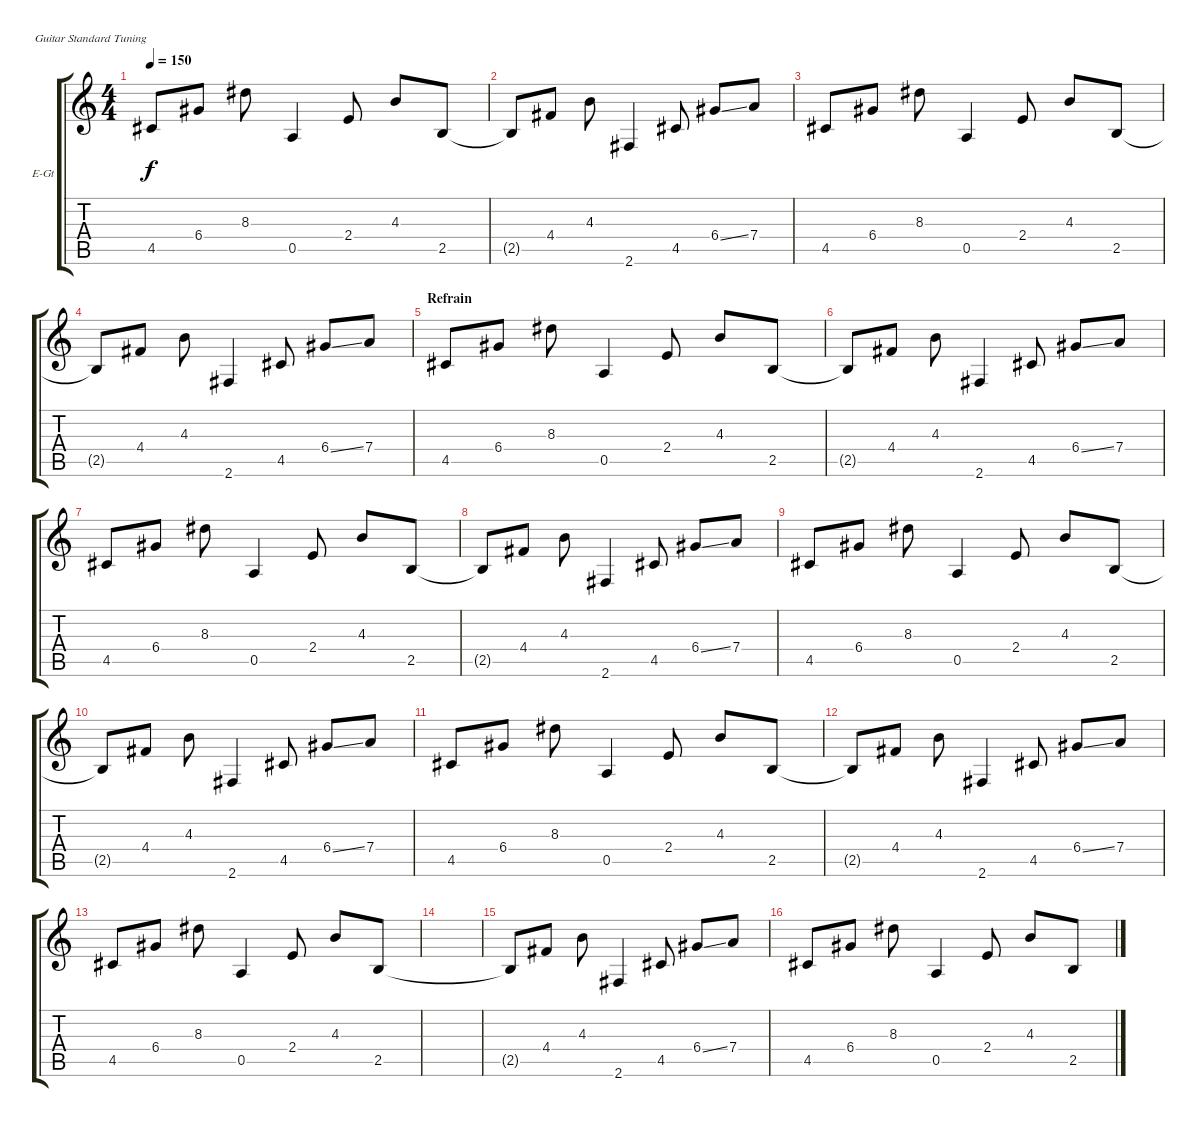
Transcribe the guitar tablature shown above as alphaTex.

\bracketExtendMode groupsimilarinstruments
\firstSystemTrackNameOrientation horizontal
\otherSystemsTrackNameOrientation horizontal
\track ("Guitare 1" "E-Gt") {instrument electricguitarclean}
\staff {score tabs}
\tuning (E4 B3 G3 D3 A2 E2)
\ts (4 4)
\tempo 150
\clef g2
\ks c
4.5.8{dy f} 6.4.8 8.3.8 0.5.4 2.4.8 4.3.8 2.5.8 |
2.5{t}.8 4.4.8 4.3.8 2.6.4 4.5.8 6.4{ss}.8 7.4.8 |
4.5.8 6.4.8 8.3.8 0.5.4 2.4.8 4.3.8 2.5.8 |
2.5{t}.8 4.4.8 4.3.8 2.6.4 4.5.8 6.4{ss}.8 7.4.8 |
\section ("" "Refrain")
4.5.8 6.4.8 8.3.8 0.5.4 2.4.8 4.3.8 2.5.8 |
2.5{t}.8 4.4.8 4.3.8 2.6.4 4.5.8 6.4{ss}.8 7.4.8 |
4.5.8 6.4.8 8.3.8 0.5.4 2.4.8 4.3.8 2.5.8 |
2.5{t}.8 4.4.8 4.3.8 2.6.4 4.5.8 6.4{ss}.8 7.4.8 |
4.5.8 6.4.8 8.3.8 0.5.4 2.4.8 4.3.8 2.5.8 |
2.5{t}.8 4.4.8 4.3.8 2.6.4 4.5.8 6.4{ss}.8 7.4.8 |
4.5.8 6.4.8 8.3.8 0.5.4 2.4.8 4.3.8 2.5.8 |
2.5{t}.8 4.4.8 4.3.8 2.6.4 4.5.8 6.4{ss}.8 7.4.8 |
4.5.8 6.4.8 8.3.8 0.5.4 2.4.8 4.3.8 2.5.8 |
|
2.5{t}.8 4.4.8 4.3.8 2.6.4 4.5.8 6.4{ss}.8 7.4.8 |
4.5.8 6.4.8 8.3.8 0.5.4 2.4.8 4.3.8 2.5.8
